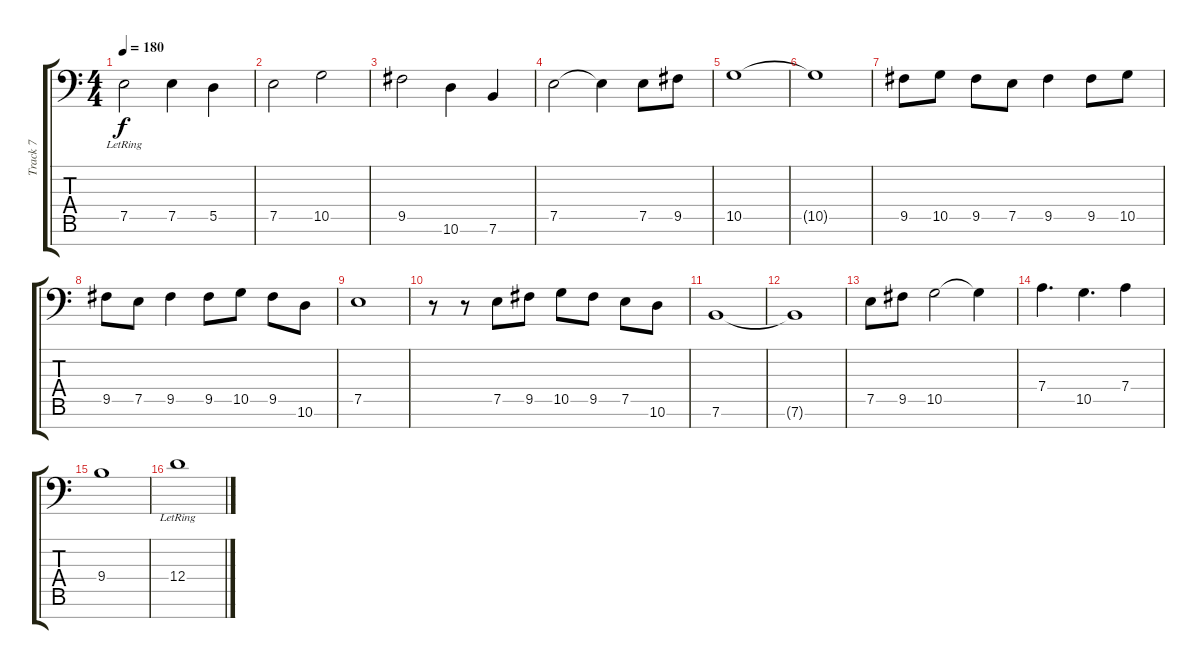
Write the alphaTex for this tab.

\track ("Track 7" "Track 7") {instrument brasssection}
\staff {score tabs}
\tuning (E4 B3 G3 D3 A2 E2 C-1) {hide}
\ts (4 4)
\tempo 180
\clef f4
\ks c
7.5{lr}.2{dy f} 7.5.4 5.5.4 |
7.5.2 10.5.2 |
9.5.2 10.6.4 7.6.4 |
7.5.2 7.5{t}.4 7.5.8 9.5.8 |
10.5.1 |
10.5{t}.1 |
9.5.8 10.5.8 9.5.8 7.5.8 9.5.4 9.5.8 10.5.8 |
9.5.8 7.5.8 9.5.4 9.5.8 10.5.8 9.5.8 10.6.8 |
7.5.1 |
r.8 r.8 7.5.8 9.5.8 10.5.8 9.5.8 7.5.8 10.6.8 |
7.6.1 |
7.6{t}.1 |
7.5.8 9.5.8 10.5.2 10.5{t}.4 |
7.4.4{d} 10.5.4{d} 7.4.4 |
9.4.1 |
12.4{lr}.1
